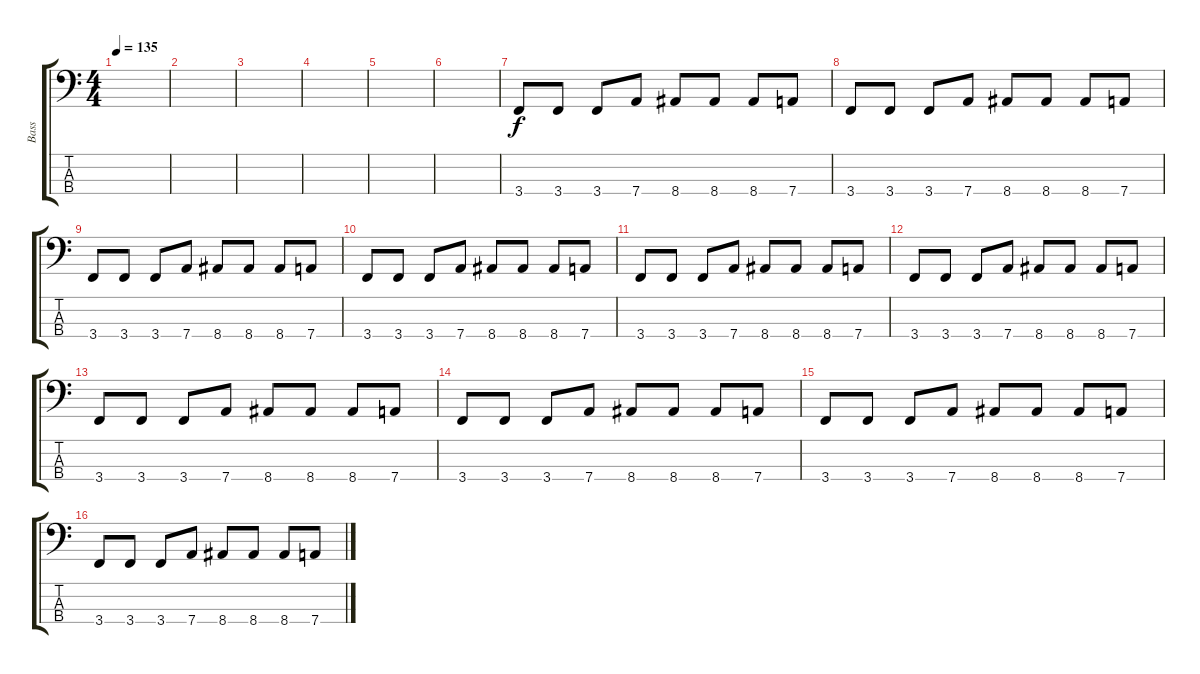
\track ("Bass" "Bass") {instrument electricbasspick}
\staff {score tabs}
\tuning (G2 D2 A1 D1) {hide}
\ts (4 4)
\tempo 135
\clef f4
\ks c
|
|
|
|
|
|
3.4.8 3.4.8 3.4.8 7.4.8 8.4.8 8.4.8 8.4.8 7.4.8 |
3.4.8 3.4.8 3.4.8 7.4.8 8.4.8 8.4.8 8.4.8 7.4.8 |
3.4.8 3.4.8 3.4.8 7.4.8 8.4.8 8.4.8 8.4.8 7.4.8 |
3.4.8 3.4.8 3.4.8 7.4.8 8.4.8 8.4.8 8.4.8 7.4.8 |
3.4.8 3.4.8 3.4.8 7.4.8 8.4.8 8.4.8 8.4.8 7.4.8 |
3.4.8 3.4.8 3.4.8 7.4.8 8.4.8 8.4.8 8.4.8 7.4.8 |
3.4.8 3.4.8 3.4.8 7.4.8 8.4.8 8.4.8 8.4.8 7.4.8 |
3.4.8 3.4.8 3.4.8 7.4.8 8.4.8 8.4.8 8.4.8 7.4.8 |
3.4.8 3.4.8 3.4.8 7.4.8 8.4.8 8.4.8 8.4.8 7.4.8 |
3.4.8 3.4.8 3.4.8 7.4.8 8.4.8 8.4.8 8.4.8 7.4.8
